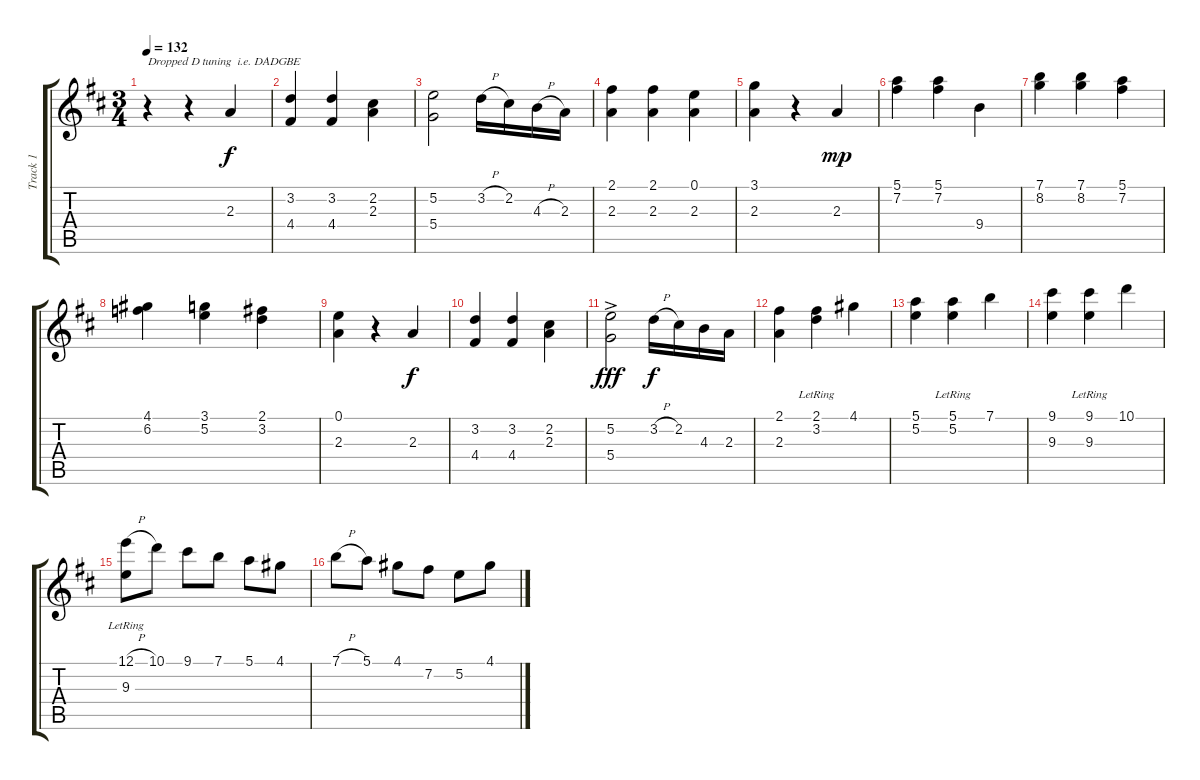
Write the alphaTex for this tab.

\track ("Track 1" "Track 1") {instrument acousticguitarnylon}
\staff {score tabs}
\tuning (E4 B3 G3 D3 A2 D2) {hide}
\ts (3 4)
\tempo 132
\clef g2
\ks d
r.4{txt "Dropped D tuning  i.e. DADGBE" dy f instrument acousticguitarnylon} r.4 2.3.4 |
(3.2 4.4).4 (3.2 4.4).4 (2.2 2.3).4 |
(5.2 5.4).2 3.2{h}.16 2.2.16 4.3{h}.16 2.3.16 |
(2.1 2.3).4 (2.1 2.3).4 (0.1 2.3).4 |
(3.1 2.3).4 r.4 2.3.4{dy mp} |
(5.1 7.2).4 (5.1 7.2).4 9.4.4 |
(7.1 8.2).4 (7.1 8.2).4 (5.1 7.2).4 |
(4.1 6.2).4 (3.1 5.2).4 (2.1 3.2).4 |
(0.1 2.3).4 r.4 2.3.4{dy f} |
(3.2 4.4).4 (3.2 4.4).4 (2.2 2.3).4 |
(5.2 5.4{ac}).2{dy fff} 3.2{h}.16{dy f} 2.2.16 4.3.16 2.3.16 |
(2.1 2.3).4 (2.1 3.2{lr}).4 4.1.4 |
(5.1 5.2).4 (5.1 5.2{lr}).4 7.1.4 |
(9.1 9.3).4 (9.1 9.3{lr}).4 10.1.4 |
(12.1{h} 9.3{lr}).8 10.1.8 9.1.8 7.1.8 5.1.8 4.1.8 |
7.1{h}.8 5.1.8 4.1.8 7.2.8 5.2.8 4.1.8
